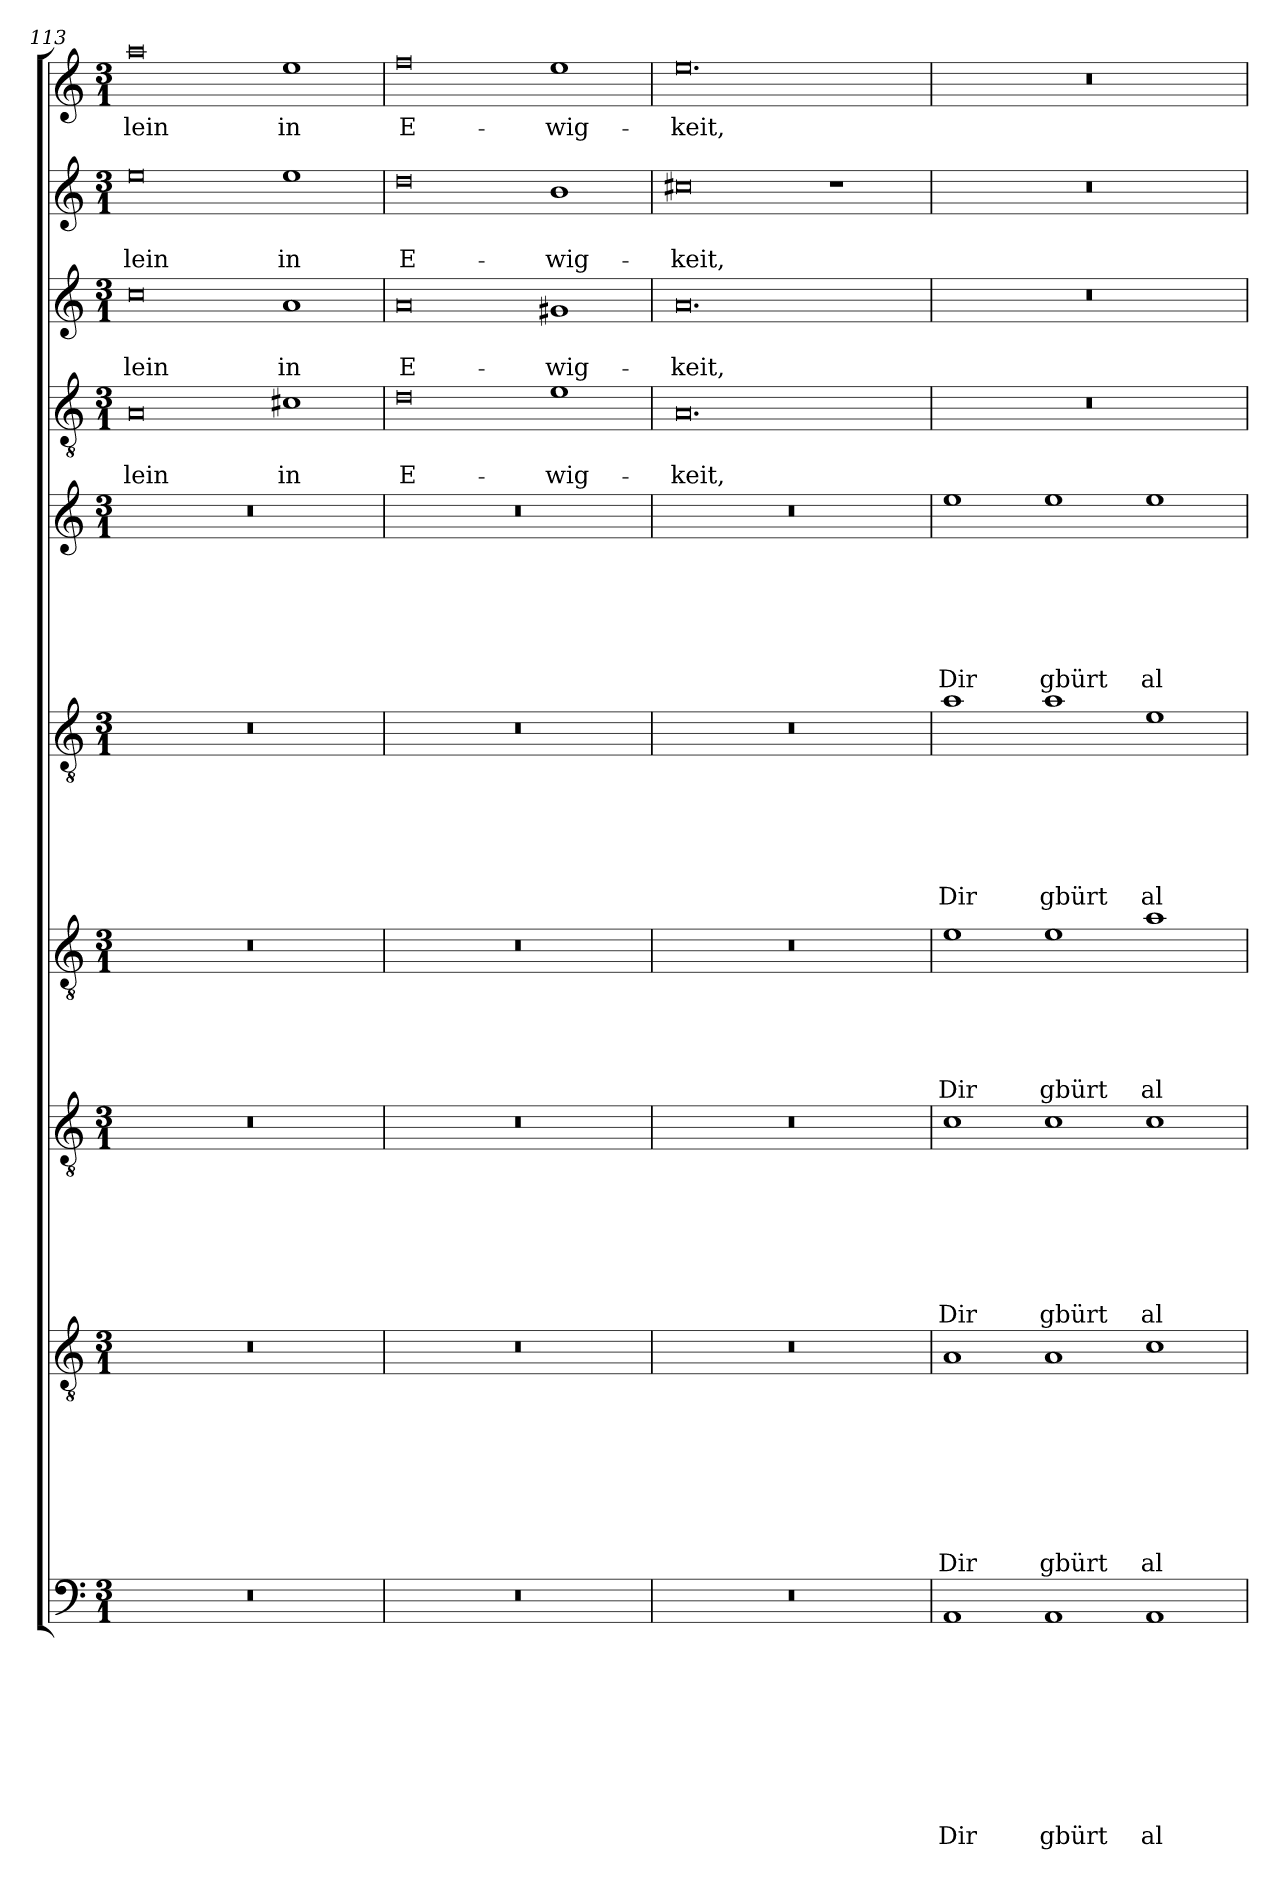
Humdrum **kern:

**kern	**text	**text	**text	**text	**text	**text	**text	**text	**text	**kern	**text	**text	**text	**text	**text	**text	**text	**text	**kern	**text	**text	**text	**text	**text	**text	**text	**kern	**text	**text	**text	**text	**text	**kern	**text	**text	**text	**text	**text	**text	**kern	**text	**text	**text	**text	**text	**text	**kern	**text	**text	**kern	**text	**text	**kern	**text	**text	**kern	**text
*part10	*part10	*part10	*part10	*part10	*part10	*part10	*part10	*part10	*part10	*part9	*part9	*part9	*part9	*part9	*part9	*part9	*part9	*part9	*part8	*part8	*part8	*part8	*part8	*part8	*part8	*part8	*part7	*part7	*part7	*part7	*part7	*part7	*part6	*part6	*part6	*part6	*part6	*part6	*part6	*part5	*part5	*part5	*part5	*part5	*part5	*part5	*part4	*part4	*part4	*part3	*part3	*part3	*part2	*part2	*part2	*part1	*part1
*staff10	*staff10	*staff10	*staff10	*staff10	*staff10	*staff10	*staff10	*staff10	*staff10	*staff9	*staff9	*staff9	*staff9	*staff9	*staff9	*staff9	*staff9	*staff9	*staff8	*staff8	*staff8	*staff8	*staff8	*staff8	*staff8	*staff8	*staff7	*staff7	*staff7	*staff7	*staff7	*staff7	*staff6	*staff6	*staff6	*staff6	*staff6	*staff6	*staff6	*staff5	*staff5	*staff5	*staff5	*staff5	*staff5	*staff5	*staff4	*staff4	*staff4	*staff3	*staff3	*staff3	*staff2	*staff2	*staff2	*staff1	*staff1
*clefF4	*	*	*	*	*	*	*	*	*	*clefGv2	*	*	*	*	*	*	*	*	*clefGv2	*	*	*	*	*	*	*	*clefGv2	*	*	*	*	*	*clefGv2	*	*	*	*	*	*	*clefG2	*	*	*	*	*	*	*clefGv2	*	*	*clefG2	*	*	*clefG2	*	*	*clefG2	*
*k[]	*	*	*	*	*	*	*	*	*	*k[]	*	*	*	*	*	*	*	*	*k[]	*	*	*	*	*	*	*	*k[]	*	*	*	*	*	*k[]	*	*	*	*	*	*	*k[]	*	*	*	*	*	*	*k[]	*	*	*k[]	*	*	*k[]	*	*	*k[]	*
*C:	*	*	*	*	*	*	*	*	*	*C:	*	*	*	*	*	*	*	*	*C:	*	*	*	*	*	*	*	*C:	*	*	*	*	*	*C:	*	*	*	*	*	*	*C:	*	*	*	*	*	*	*C:	*	*	*C:	*	*	*C:	*	*	*C:	*
*M3/1	*	*	*	*	*	*	*	*	*	*M3/1	*	*	*	*	*	*	*	*	*M3/1	*	*	*	*	*	*	*	*M3/1	*	*	*	*	*	*M3/1	*	*	*	*	*	*	*M3/1	*	*	*	*	*	*	*M3/1	*	*	*M3/1	*	*	*M3/1	*	*	*M3/1	*
=113	=113	=113	=113	=113	=113	=113	=113	=113	=113	=113	=113	=113	=113	=113	=113	=113	=113	=113	=113	=113	=113	=113	=113	=113	=113	=113	=113	=113	=113	=113	=113	=113	=113	=113	=113	=113	=113	=113	=113	=113	=113	=113	=113	=113	=113	=113	=113	=113	=113	=113	=113	=113	=113	=113	=113	=113	=113
!	!	!	!	!	!	!	!	!	!	!	!	!	!	!	!	!	!	!	!	!	!	!	!	!	!	!	!	!	!	!	!	!	!	!	!	!	!	!	!	!	!	!	!	!	!	!	!	!	!LO:LY:b	!	!	!LO:LY:b	!	!	!LO:LY:b	!	!LO:LY:b
0.r	.	.	.	.	.	.	.	.	.	0.r	.	.	.	.	.	.	.	.	0.r	.	.	.	.	.	.	.	0.r	.	.	.	.	.	0.r	.	.	.	.	.	.	0.r	.	.	.	.	.	.	0A	.	-lein	0cc	.	-lein	0ee	.	-lein	0aa	-lein
!	!	!	!	!	!	!	!	!	!	!	!	!	!	!	!	!	!	!	!	!	!	!	!	!	!	!	!	!	!	!	!	!	!	!	!	!	!	!	!	!	!	!	!	!	!	!	!	!	!LO:LY:b	!	!	!LO:LY:b	!	!	!LO:LY:b	!	!LO:LY:b
.	.	.	.	.	.	.	.	.	.	.	.	.	.	.	.	.	.	.	.	.	.	.	.	.	.	.	.	.	.	.	.	.	.	.	.	.	.	.	.	.	.	.	.	.	.	.	1c#X	.	in	1a	.	in	1ee	.	in	1ee	in
=114	=114	=114	=114	=114	=114	=114	=114	=114	=114	=114	=114	=114	=114	=114	=114	=114	=114	=114	=114	=114	=114	=114	=114	=114	=114	=114	=114	=114	=114	=114	=114	=114	=114	=114	=114	=114	=114	=114	=114	=114	=114	=114	=114	=114	=114	=114	=114	=114	=114	=114	=114	=114	=114	=114	=114	=114	=114
!	!	!	!	!	!	!	!	!	!	!	!	!	!	!	!	!	!	!	!	!	!	!	!	!	!	!	!	!	!	!	!	!	!	!	!	!	!	!	!	!	!	!	!	!	!	!	!	!	!LO:LY:b	!	!	!LO:LY:b	!	!	!LO:LY:b	!	!LO:LY:b
0.r	.	.	.	.	.	.	.	.	.	0.r	.	.	.	.	.	.	.	.	0.r	.	.	.	.	.	.	.	0.r	.	.	.	.	.	0.r	.	.	.	.	.	.	0.r	.	.	.	.	.	.	0d	.	E-	0a	.	E-	0dd	.	E-	0ff	E-
!	!	!	!	!	!	!	!	!	!	!	!	!	!	!	!	!	!	!	!	!	!	!	!	!	!	!	!	!	!	!	!	!	!	!	!	!	!	!	!	!	!	!	!	!	!	!	!	!	!LO:LY:b	!	!	!LO:LY:b	!	!	!LO:LY:b	!	!LO:LY:b
.	.	.	.	.	.	.	.	.	.	.	.	.	.	.	.	.	.	.	.	.	.	.	.	.	.	.	.	.	.	.	.	.	.	.	.	.	.	.	.	.	.	.	.	.	.	.	1e	.	-wig-	1g#X	.	-wig-	1b	.	-wig-	1ee	-wig-
=115	=115	=115	=115	=115	=115	=115	=115	=115	=115	=115	=115	=115	=115	=115	=115	=115	=115	=115	=115	=115	=115	=115	=115	=115	=115	=115	=115	=115	=115	=115	=115	=115	=115	=115	=115	=115	=115	=115	=115	=115	=115	=115	=115	=115	=115	=115	=115	=115	=115	=115	=115	=115	=115	=115	=115	=115	=115
!	!	!	!	!	!	!	!	!	!	!	!	!	!	!	!	!	!	!	!	!	!	!	!	!	!	!	!	!	!	!	!	!	!	!	!	!	!	!	!	!	!	!	!	!	!	!	!	!	!LO:LY:b	!	!	!LO:LY:b	!	!	!LO:LY:b	!	!LO:LY:b
0.r	.	.	.	.	.	.	.	.	.	0.r	.	.	.	.	.	.	.	.	0.r	.	.	.	.	.	.	.	0.r	.	.	.	.	.	0.r	.	.	.	.	.	.	0.r	.	.	.	.	.	.	0.A	.	-keit,	0.a	.	-keit,	0cc#X	.	-keit,	0.ee	-keit,
.	.	.	.	.	.	.	.	.	.	.	.	.	.	.	.	.	.	.	.	.	.	.	.	.	.	.	.	.	.	.	.	.	.	.	.	.	.	.	.	.	.	.	.	.	.	.	.	.	.	.	.	.	1r	.	.	.	.
=116	=116	=116	=116	=116	=116	=116	=116	=116	=116	=116	=116	=116	=116	=116	=116	=116	=116	=116	=116	=116	=116	=116	=116	=116	=116	=116	=116	=116	=116	=116	=116	=116	=116	=116	=116	=116	=116	=116	=116	=116	=116	=116	=116	=116	=116	=116	=116	=116	=116	=116	=116	=116	=116	=116	=116	=116	=116
!	!	!	!	!	!	!	!	!	!LO:LY:b	!	!	!	!	!	!	!	!	!LO:LY:b	!	!	!	!	!	!	!	!LO:LY:b	!	!	!	!	!	!LO:LY:b	!	!	!	!	!	!	!LO:LY:b	!	!	!	!	!	!	!LO:LY:b	!	!	!	!	!	!	!	!	!	!	!
1AA	.	.	.	.	.	.	.	.	Dir	1A	.	.	.	.	.	.	.	Dir	1c	.	.	.	.	.	.	Dir	1e	.	.	.	.	Dir	1a	.	.	.	.	.	Dir	1ee	.	.	.	.	.	Dir	0.r	.	.	0.r	.	.	0.r	.	.	0.r	.
!	!	!	!	!	!	!	!	!	!LO:LY:b	!	!	!	!	!	!	!	!	!LO:LY:b	!	!	!	!	!	!	!	!LO:LY:b	!	!	!	!	!	!LO:LY:b	!	!	!	!	!	!	!LO:LY:b	!	!	!	!	!	!	!LO:LY:b	!	!	!	!	!	!	!	!	!	!	!
1AA	.	.	.	.	.	.	.	.	gbürt	1A	.	.	.	.	.	.	.	gbürt	1c	.	.	.	.	.	.	gbürt	1e	.	.	.	.	gbürt	1a	.	.	.	.	.	gbürt	1ee	.	.	.	.	.	gbürt	.	.	.	.	.	.	.	.	.	.	.
!	!	!	!	!	!	!	!	!	!LO:LY:b	!	!	!	!	!	!	!	!	!LO:LY:b	!	!	!	!	!	!	!	!LO:LY:b	!	!	!	!	!	!LO:LY:b	!	!	!	!	!	!	!LO:LY:b	!	!	!	!	!	!	!LO:LY:b	!	!	!	!	!	!	!	!	!	!	!
1AA	.	.	.	.	.	.	.	.	al-	1c	.	.	.	.	.	.	.	al-	1c	.	.	.	.	.	.	al-	1a	.	.	.	.	al-	1e	.	.	.	.	.	al-	1ee	.	.	.	.	.	al-	.	.	.	.	.	.	.	.	.	.	.
=	=	=	=	=	=	=	=	=	=	=	=	=	=	=	=	=	=	=	=	=	=	=	=	=	=	=	=	=	=	=	=	=	=	=	=	=	=	=	=	=	=	=	=	=	=	=	=	=	=	=	=	=	=	=	=	=	=
*-	*-	*-	*-	*-	*-	*-	*-	*-	*-	*-	*-	*-	*-	*-	*-	*-	*-	*-	*-	*-	*-	*-	*-	*-	*-	*-	*-	*-	*-	*-	*-	*-	*-	*-	*-	*-	*-	*-	*-	*-	*-	*-	*-	*-	*-	*-	*-	*-	*-	*-	*-	*-	*-	*-	*-	*-	*-
